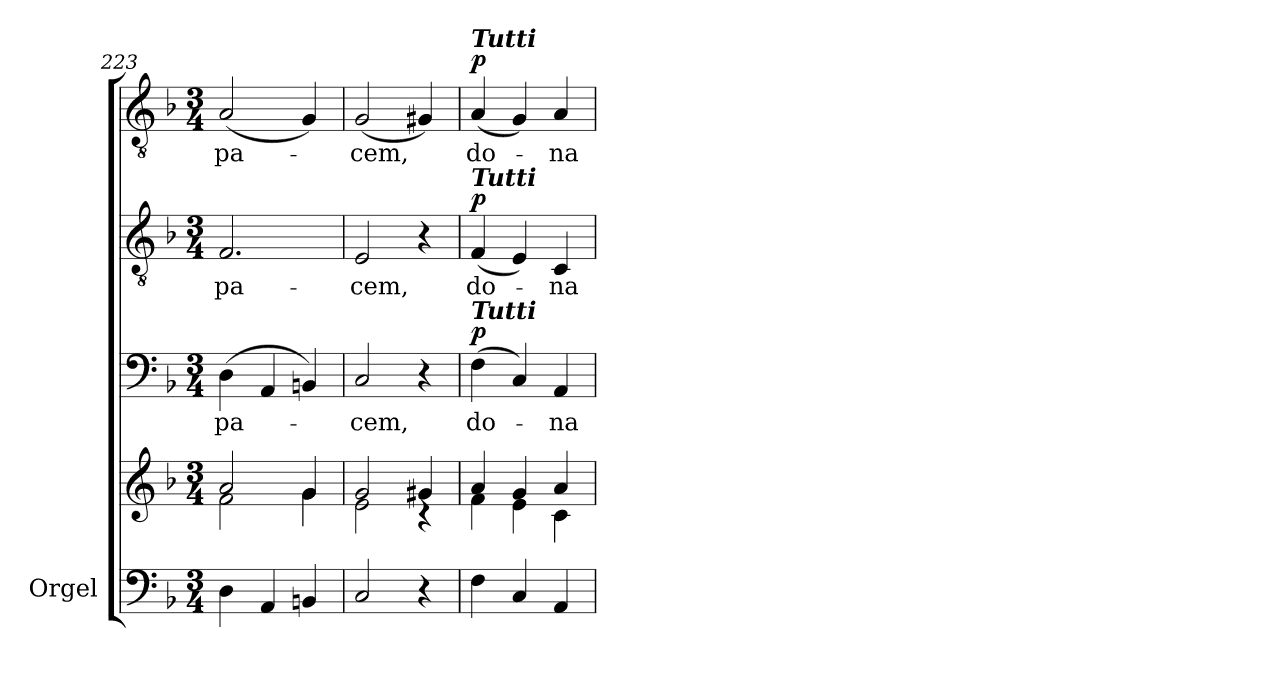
**kern	**kern	**kern	**text	**dynam	**kern	**text	**dynam	**kern	**text	**dynam
*part4	*part4	*part3	*part3	*part3	*part2	*part2	*part2	*part1	*part1	*part1
*staff5	*staff4	*staff3	*staff3	*staff3	*staff2	*staff2	*staff2	*staff1	*staff1	*staff1
*I"Orgel	*	*	*	*	*	*	*	*	*	*
*I'Org.	*	*	*	*	*	*	*	*	*	*
*clefF4	*clefG2	*clefF4	*	*	*clefGv2	*	*	*clefGv2	*	*
*k[b-]	*k[b-]	*k[b-]	*	*	*k[b-]	*	*	*k[b-]	*	*
*F:	*F:	*F:	*	*	*F:	*	*	*F:	*	*
*M3/4	*M3/4	*M3/4	*	*	*M3/4	*	*	*M3/4	*	*
=223	=223	=223	=223	=223	=223	=223	=223	=223	=223	=223
*	*^	*	*	*	*	*	*	*	*	*
!	!	!	!	!LO:LY:b	!	!	!LO:LY:b	!	!	!LO:LY:b	!
4D\	2a/	2f\	(>4D\	pa-	.	2.F/	pa-	.	(<2A/	pa-	.
4AA/	.	.	4AA/	.	.	.	.	.	.	.	.
4BBn/	4g/	4g\	4BBn/)	.	.	.	.	.	4G/)	.	.
=224	=224	=224	=224	=224	=224	=224	=224	=224	=224	=224	=224
!	!	!	!	!LO:LY:b	!	!	!LO:LY:b	!	!	!LO:LY:b	!
2C/	2g/	2e\	2C/	-cem,	.	2E/	-cem,	.	(<2G/	-cem,	.
4r	4g#X/	4rB	4r	.	.	4r	.	.	4G#X/)	.	.
=225	=225	=225	=225	=225	=225	=225	=225	=225	=225	=225	=225
!	!	!	!	!	!	!	!	!	!LO:TX:a:Bi:t=Tutti	!	!
!	!	!	!	!	!	!LO:TX:a:Bi:t=Tutti	!	!	!	!	!
!	!	!	!LO:TX:a:Bi:t=Tutti	!	!	!	!	!	!	!	!
!	!	!	!	!LO:LY:b	!LO:DY:a	!	!LO:LY:b	!LO:DY:a	!	!LO:LY:b	!LO:DY:a
4F\	4a/	4f\	(>4F\	do-	p	(<4F/	do-	p	(<4A/	do-	p
4C/	4g/	4e\	4C/)	.	.	4E/)	.	.	4G/)	.	.
!	!	!	!	!LO:LY:b	!	!	!LO:LY:b	!	!	!LO:LY:b	!
4AA/	4a/	4c\	4AA/	-na	.	4C/	-na	.	4A/	-na	.
*	*v	*v	*	*	*	*	*	*	*	*	*
=	=	=	=	=	=	=	=	=	=	=
*-	*-	*-	*-	*-	*-	*-	*-	*-	*-	*-
